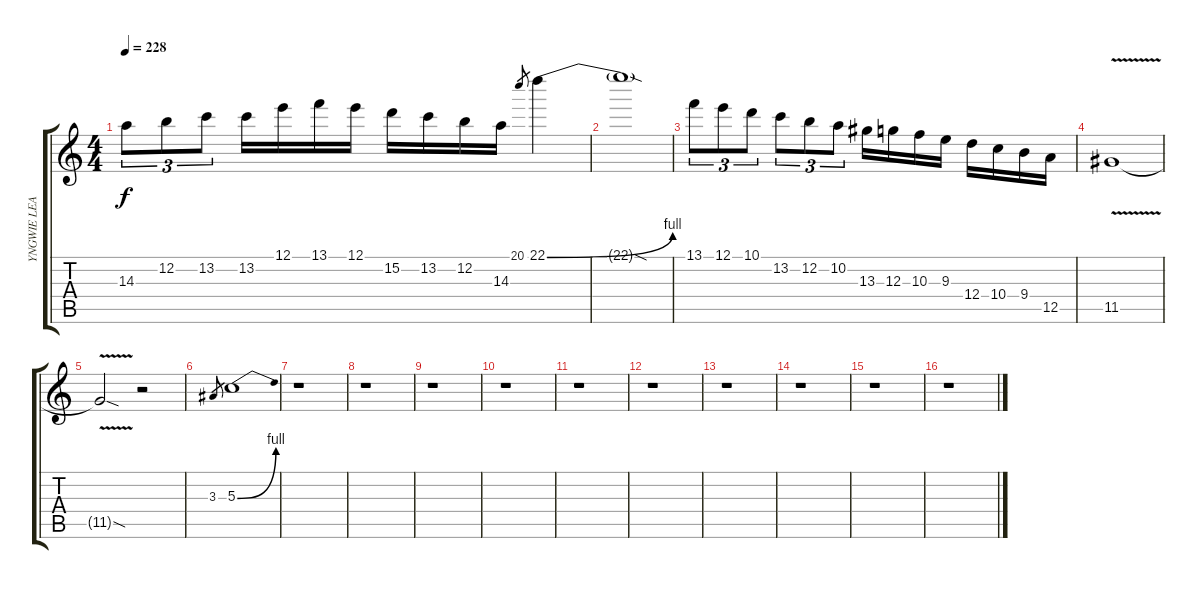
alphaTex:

\track ("YNGWIE LEAD GUITAR" "YNGWIE LEA") {instrument distortionguitar}
\staff {score tabs}
\tuning (E4 B3 G3 D3 A2 E2) {hide}
\ts (4 4)
\tempo 228
\clef g2
\ks c
14.3.8{tu (3 2) dy f} 12.2.8{tu (3 2)} 13.2.8{tu (3 2)} 13.2.16 12.1.16 13.1.16 12.1.16 15.2.16 13.2.16 12.2.16 14.3.16 20.1.8{gr} 22.1{be (bend 0 0 60 4)}.4 |
22.1{sod t}.1 |
13.1.8{tu (3 2)} 12.1.8{tu (3 2)} 10.1.8{tu (3 2)} 13.2.8{tu (3 2)} 12.2.8{tu (3 2)} 10.2.8{tu (3 2)} 13.3.16 12.3.16 10.3.16 9.3.16 12.4.16 10.4.16 9.4.16 12.5.16 |
11.5{v}.1 |
11.5{sod t}.2 r.2 |
3.3.8{gr} 5.3{be (bend 0 0 60 4)}.1 |
r.1 |
r.1 |
r.1 |
r.1 |
r.1 |
r.1 |
r.1 |
r.1 |
r.1 |
r.1
